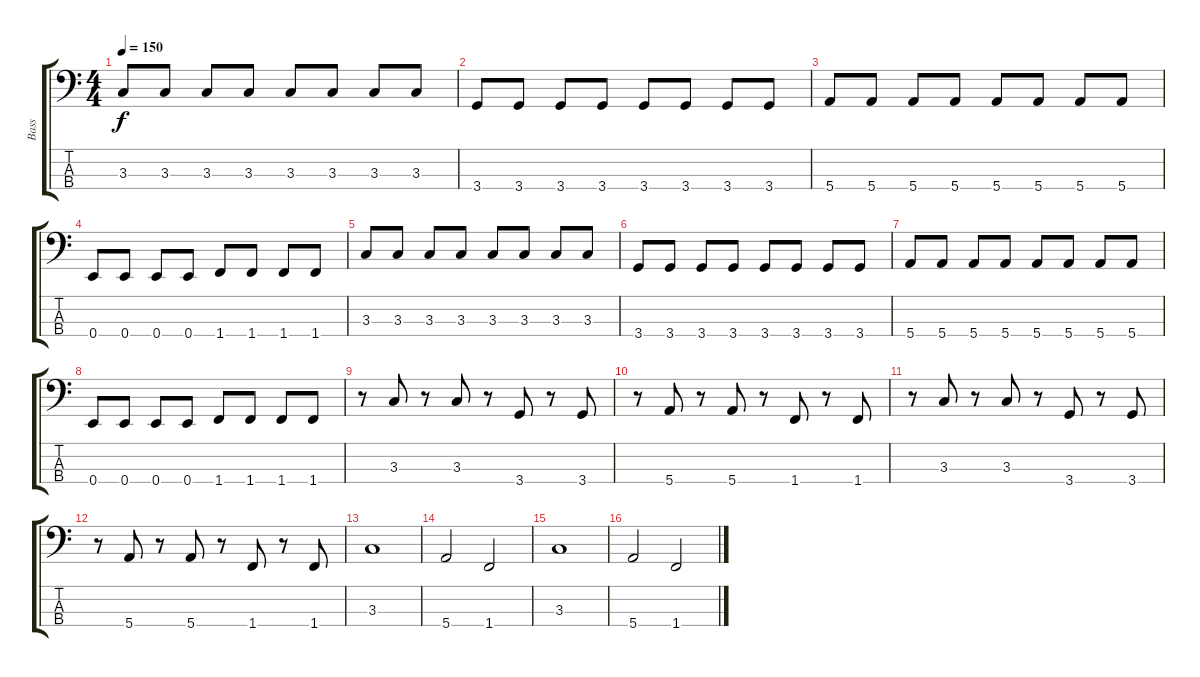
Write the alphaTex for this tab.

\track ("Bass" "Bass") {instrument electricbassfinger}
\staff {score tabs}
\tuning (G2 D2 A1 E1) {hide}
\ts (4 4)
\tempo 150
\clef f4
\ks c
3.3.8{dy f} 3.3.8 3.3.8 3.3.8 3.3.8 3.3.8 3.3.8 3.3.8 |
3.4.8 3.4.8 3.4.8 3.4.8 3.4.8 3.4.8 3.4.8 3.4.8 |
5.4.8 5.4.8 5.4.8 5.4.8 5.4.8 5.4.8 5.4.8 5.4.8 |
0.4.8 0.4.8 0.4.8 0.4.8 1.4.8 1.4.8 1.4.8 1.4.8 |
3.3.8 3.3.8 3.3.8 3.3.8 3.3.8 3.3.8 3.3.8 3.3.8 |
3.4.8 3.4.8 3.4.8 3.4.8 3.4.8 3.4.8 3.4.8 3.4.8 |
5.4.8 5.4.8 5.4.8 5.4.8 5.4.8 5.4.8 5.4.8 5.4.8 |
0.4.8 0.4.8 0.4.8 0.4.8 1.4.8 1.4.8 1.4.8 1.4.8 |
r.8 3.3.8 r.8 3.3.8 r.8 3.4.8 r.8 3.4.8 |
r.8 5.4.8 r.8 5.4.8 r.8 1.4.8 r.8 1.4.8 |
r.8 3.3.8 r.8 3.3.8 r.8 3.4.8 r.8 3.4.8 |
r.8 5.4.8 r.8 5.4.8 r.8 1.4.8 r.8 1.4.8 |
3.3.1 |
5.4.2 1.4.2 |
3.3.1 |
5.4.2 1.4.2
